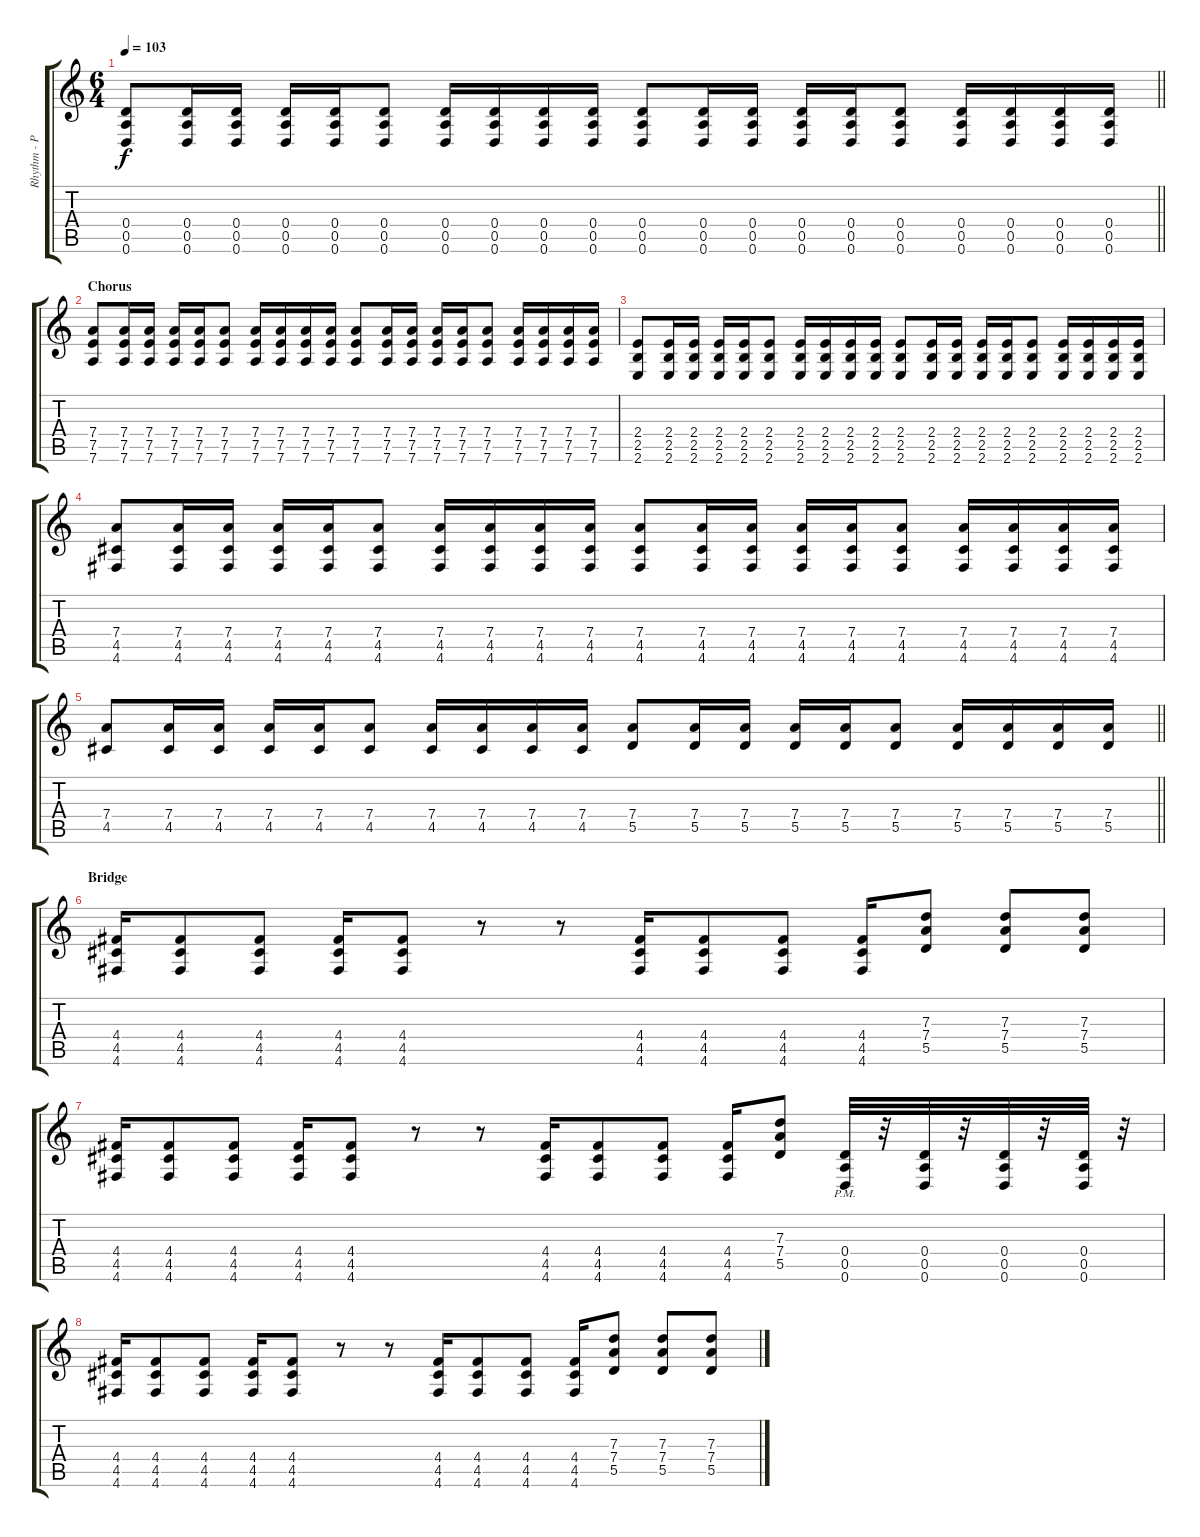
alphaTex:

\track ("Rhythm - Philip Sneed" "Rhythm - P") {instrument distortionguitar}
\staff {score tabs}
\tuning (E4 B3 G3 D3 A2 D2) {hide}
\ts (6 4)
\tempo 103
\clef g2
\barLineRight lightlight
\ks c
(0.4 0.5 0.6).8{dy f} (0.4 0.5 0.6).16 (0.4 0.5 0.6).16 (0.4 0.5 0.6).16 (0.4 0.5 0.6).16 (0.4 0.5 0.6).8 (0.4 0.5 0.6).16 (0.4 0.5 0.6).16 (0.4 0.5 0.6).16 (0.4 0.5 0.6).16 (0.4 0.5 0.6).8 (0.4 0.5 0.6).16 (0.4 0.5 0.6).16 (0.4 0.5 0.6).16 (0.4 0.5 0.6).16 (0.4 0.5 0.6).8 (0.4 0.5 0.6).16 (0.4 0.5 0.6).16 (0.4 0.5 0.6).16 (0.4 0.5 0.6).16 |
\section ("" "Chorus")
(7.4 7.5 7.6).8 (7.4 7.5 7.6).16 (7.4 7.5 7.6).16 (7.4 7.5 7.6).16 (7.4 7.5 7.6).16 (7.4 7.5 7.6).8 (7.4 7.5 7.6).16 (7.4 7.5 7.6).16 (7.4 7.5 7.6).16 (7.4 7.5 7.6).16 (7.4 7.5 7.6).8 (7.4 7.5 7.6).16 (7.4 7.5 7.6).16 (7.4 7.5 7.6).16 (7.4 7.5 7.6).16 (7.4 7.5 7.6).8 (7.4 7.5 7.6).16 (7.4 7.5 7.6).16 (7.4 7.5 7.6).16 (7.4 7.5 7.6).16 |
(2.4 2.5 2.6).8 (2.4 2.5 2.6).16 (2.4 2.5 2.6).16 (2.4 2.5 2.6).16 (2.4 2.5 2.6).16 (2.4 2.5 2.6).8 (2.4 2.5 2.6).16 (2.4 2.5 2.6).16 (2.4 2.5 2.6).16 (2.4 2.5 2.6).16 (2.4 2.5 2.6).8 (2.4 2.5 2.6).16 (2.4 2.5 2.6).16 (2.4 2.5 2.6).16 (2.4 2.5 2.6).16 (2.4 2.5 2.6).8 (2.4 2.5 2.6).16 (2.4 2.5 2.6).16 (2.4 2.5 2.6).16 (2.4 2.5 2.6).16 |
(7.4 4.5 4.6).8 (7.4 4.5 4.6).16 (7.4 4.5 4.6).16 (7.4 4.5 4.6).16 (7.4 4.5 4.6).16 (7.4 4.5 4.6).8 (7.4 4.5 4.6).16 (7.4 4.5 4.6).16 (7.4 4.5 4.6).16 (7.4 4.5 4.6).16 (7.4 4.5 4.6).8 (7.4 4.5 4.6).16 (7.4 4.5 4.6).16 (7.4 4.5 4.6).16 (7.4 4.5 4.6).16 (7.4 4.5 4.6).8 (7.4 4.5 4.6).16 (7.4 4.5 4.6).16 (7.4 4.5 4.6).16 (7.4 4.5 4.6).16 |
\barLineRight lightlight
(7.4 4.5).8 (7.4 4.5).16 (7.4 4.5).16 (7.4 4.5).16 (7.4 4.5).16 (7.4 4.5).8 (7.4 4.5).16 (7.4 4.5).16 (7.4 4.5).16 (7.4 4.5).16 (7.4 5.5).8 (7.4 5.5).16 (7.4 5.5).16 (7.4 5.5).16 (7.4 5.5).16 (7.4 5.5).8 (7.4 5.5).16 (7.4 5.5).16 (7.4 5.5).16 (7.4 5.5).16 |
\section ("" "Bridge")
(4.4 4.5 4.6).16 (4.4 4.5 4.6).8 (4.4 4.5 4.6).8 (4.4 4.5 4.6).16 (4.4 4.5 4.6).8 r.8 r.8 (4.4 4.5 4.6).16 (4.4 4.5 4.6).8 (4.4 4.5 4.6).8 (4.4 4.5 4.6).16 (7.3 7.4 5.5).8 (7.3 7.4 5.5).8 (7.3 7.4 5.5).8 |
(4.4 4.5 4.6).16 (4.4 4.5 4.6).8 (4.4 4.5 4.6).8 (4.4 4.5 4.6).16 (4.4 4.5 4.6).8 r.8 r.8 (4.4 4.5 4.6).16 (4.4 4.5 4.6).8 (4.4 4.5 4.6).8 (4.4 4.5 4.6).16 (7.3 7.4 5.5).8 (0.4 0.5 0.6{pm}).32 r.32 (0.4 0.5 0.6).32 r.32 (0.4 0.5 0.6).32 r.32 (0.4 0.5 0.6).32 r.32 |
(4.4 4.5 4.6).16 (4.4 4.5 4.6).8 (4.4 4.5 4.6).8 (4.4 4.5 4.6).16 (4.4 4.5 4.6).8 r.8 r.8 (4.4 4.5 4.6).16 (4.4 4.5 4.6).8 (4.4 4.5 4.6).8 (4.4 4.5 4.6).16 (7.3 7.4 5.5).8 (7.3 7.4 5.5).8 (7.3 7.4 5.5).8
